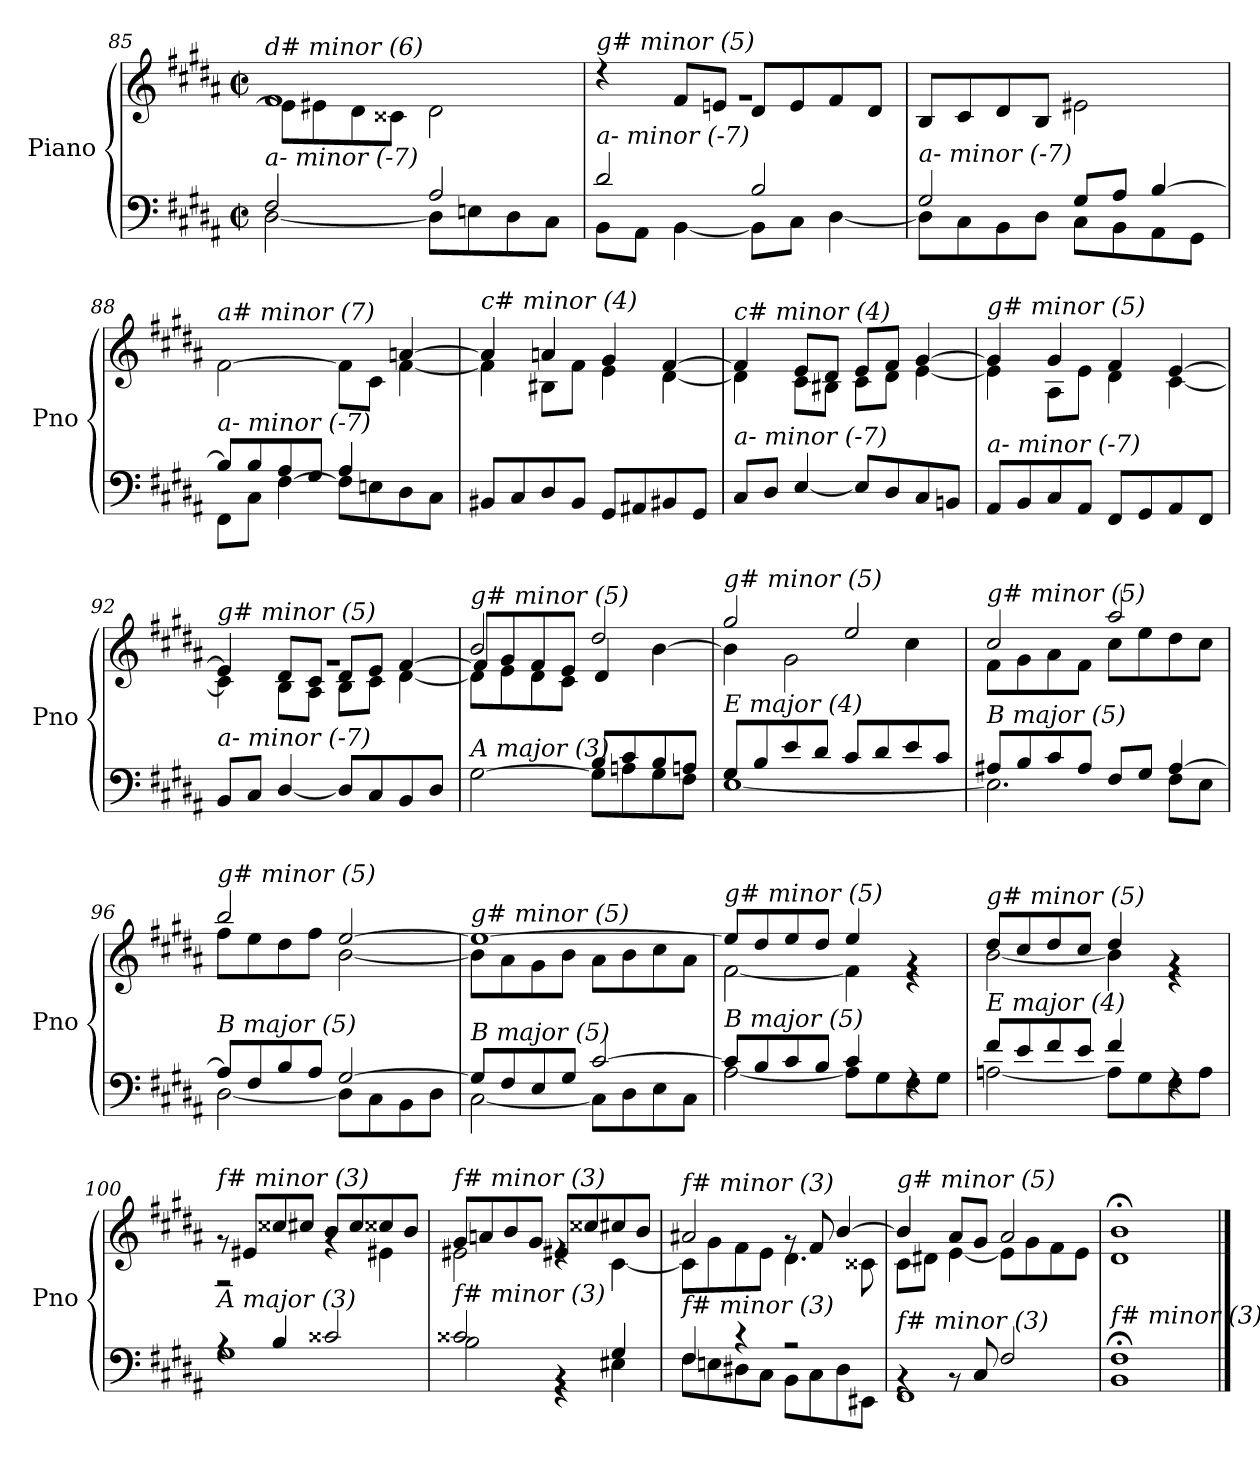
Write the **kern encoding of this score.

**kern	**kern
*part1	*part1
*staff2	*staff1
*I"Piano	*
*I'Pno	*
*clefF4	*clefG2
*k[f#c#g#d#a#]	*k[f#c#g#d#a#]
*M2/2	*M2/2
*met(c|)	*met(c|)
=85	=85
*^	*^
!	!	!LO:TX:i:t=d# minor (6)	!
!LO:TX:i:t=a- minor (-7)	!	!	!
2F#/	[2D#\	1f#	8e#\L]
.	.	.	8e#X\
.	.	.	8d#\
.	.	.	8c##X\J
2A#/	8D#\L]	.	2d#\
.	8En\	.	.
.	8D#\	.	.
.	8C#\J	.	.
=86	=86	=86	=86
!	!	!LO:TX:i:t=g# minor (5)	!
!LO:TX:i:t=a- minor (-7)	!	!	!
2d#/	8BB\L	1rg	4rdd
.	8AA#\J	.	.
.	[4BB\	.	8f#/L
.	.	.	8en/J
2B/	8BB\L]	.	8d#/L
.	8C#\J	.	8e/
.	[4D#\	.	8f#/
.	.	.	8d#/J
!!LO:LB:g=z
=87	=87	=87	=87
!	!	!LO:TX:i:t=d# minor (6)	!
!LO:TX:i:t=a- minor (-7)	!	!	!
*	*	*v	*v
2G#/	8D#\L]	8B/L
.	8C#\	8c#/
.	8BB\	8d#/
.	8D#\J	8B/J
8G#/L	8C#\L	2e#X\
8A#/J	8BB\	.
[4B/	8AA#\	.
.	8GG#\J	.
=88	=88	=88
*	*^	*^
*	*	*	*	*^
!	!	!	!LO:TX:i:t=a# minor (7)	!	!
!LO:TX:i:t=a- minor (-7)	!	!	!	!	!
2.ryy	8B/L]	8FF#\L	[2f#\	2.ryy	2.ryy
.	8B/	8C#\J	.	.	.
.	8A#/	[4F#\	.	.	.
.	8G#/J	.	.	.	.
.	8F#\L]	4A#/	8f#\L]	.	.
.	8En\	.	8c#\J	.	.
4ryy	8D#\	4ryy	[4an/	[4f#\	4ryy
.	8C#\J	.	.	.	.
*	*v	*v	*	*	*
*	*	*	*v	*v
=89	=89	=89	=89
!	!	!LO:TX:i:t=c# minor (4)	!
!LO:TX:i:t=A- major (-4)	!	!	!
*v	*v	*	*
8BB#X/L	4a/]	4f#\]
8C#/	.	.
8D#/	4an/	8B#X\L
8BB#/J	.	8f#\J
8GG#/L	4g#/	4e\
8AA#X/	.	.
8BB#X/	[4f#/	[4d#\
8GG#/J	.	.
=90	=90	=90
!	!LO:TX:i:t=c# minor (4)	!
!LO:TX:i:t=a- minor (-7)	!	!
8C#/L	4f#/]	4d#\]
8D#/J	.	.
[4E/	8e/L	8c#\L
.	8d#/J	8B#X\J
8E/L]	8e/L	8c#\L
8D#/	8f#/J	8d#\J
8C#/	[4g#/	[4e\
8BBn/J	.	.
!!LO:LB:g=z	!!
=91	=91	=91
!	!LO:TX:i:t=g# minor (5)	!
!LO:TX:i:t=a- minor (-7)	!	!
8AA#/L	4g#/]	4e\]
8BB/	.	.
8C#/	4g#/	8A#\L
8AA#/J	.	8e\J
8FF#/L	4f#/	4d#\
8GG#/	.	.
8AA#/	[4e/	[4c#\
8FF#/J	.	.
=92	=92	=92
*	*	*^
!	!LO:TX:i:t=g# minor (5)	!	!
!LO:TX:i:t=a- minor (-7)	!	!	!
8BB/L	1rg	4c#\]	4e/]
8C#/J	.	.	.
[4D#/	.	8B\L	8d#/L
.	.	8A#\J	8c#/J
8D#/L]	.	8B\L	8d#/L
8C#/	.	8c#\J	8e/J
8BB/	.	[4d#\	[4f#/
8D#/J	.	.	.
=93	=93	=93	=93
*^	*	*	*^
*	*^	*	*	*	*
!	!	!	!LO:TX:i:t=g# minor (5)	!	!	!
!LO:TX:i:t=A major (3)	!	!	!	!	!	!
2ryy	[2G#\	2ryy	2b/	8d#\L]	8f#/L]	2ryy
.	.	.	.	8e\	8g#/	.
.	.	.	.	8d#\	8f#/	.
.	.	.	.	8c#\J	8e/J	.
2ryy	8B/L	8G#\L]	2dd#/	2ryy	4d#/	2ryy
.	8c#/	8An\	.	.	.	.
.	8B/	8G#\	.	.	[4b\	.
.	8An/J	8F#\J	.	.	.	.
*	*	*	*	*v	*v	*v
=94	=94	=94	=94	=94
!	!	!	!LO:TX:i:t=g# minor (5)	!
!LO:TX:i:t=E major (4)	!	!	!	!
*	*v	*v	*	*
8G#/L	[1E	2gg#/	4b\]
8B/	.	.	.
8e/	.	.	2g#\
8d#/J	.	.	.
8c#/L	.	2ee/	.
8d#/	.	.	.
8e/	.	.	4cc#\
8c#/J	.	.	.
=95	=95	=95	=95
!	!	!LO:TX:i:t=g# minor (5)	!
!LO:TX:i:t=B major (5)	!	!	!
8A#X/L	2.E\]	2cc#/	8f#\L
8B/	.	.	8g#\
8c#/	.	.	8a#\
8A#/J	.	.	8f#\J
8F#/L	.	2aa#/	8cc#\L
8G#/J	.	.	8ee\
[4A#/	8F#\L	.	8dd#\
.	8E\J	.	8cc#\J
!!LO:LB:g=z	!!
=96	=96	=96	=96
!	!	!LO:TX:i:t=g# minor (5)	!
!LO:TX:i:t=B major (5)	!	!	!
8A#/L]	[2D#\	2bb/	8ff#\L
8F#/	.	.	8ee\
8B/	.	.	8dd#\
8A#/J	.	.	8ff#\J
[2G#/	8D#\L]	[2ee/	[2b\
.	8C#\	.	.
.	8BB\	.	.
.	8D#\J	.	.
=97	=97	=97	=97
!	!	!LO:TX:i:t=g# minor (5)	!
!LO:TX:i:t=B major (5)	!	!	!
8G#/L]	[2C#\	1ee_	8b\L]
8F#/	.	.	8a#\
8E/	.	.	8g#\
8G#/J	.	.	8b\J
[2c#/	8C#\L]	.	8a#\L
.	8D#\	.	8b\
.	8E\	.	8cc#\
.	8C#\J	.	8a#\J
=98	=98	=98	=98
!	!	!LO:TX:i:t=g# minor (5)	!
!LO:TX:i:t=B major (5)	!	!	!
8c#/L]	[2A#\	8ee/L]	[2f#\
8B/	.	8dd#/	.
8c#/	.	8ee/	.
8B/J	.	8dd#/J	.
4c#/	8A#\L]	4ee/	4f#\]
.	8G#\	.	.
4rF	8F#\	4rg	4r
.	8G#\J	.	.
=99	=99	=99	=99
!	!	!LO:TX:i:t=g# minor (5)	!
!LO:TX:i:t=E major (4)	!	!	!
8f#/L	[2An\	8dd#/L	[2b\
8e/	.	8cc#/	.
8f#/	.	8dd#/	.
8e/J	.	8cc#/J	.
4f#/	8A\L]	4dd#/	4b\]
.	8G#\	.	.
4rF	8F#\	4rg	4r
.	8A\J	.	.
!!LO:PB:g=z	!!
=100	=100	=100	=100
!	!	!LO:TX:i:t=f# minor (3)	!
!LO:TX:i:t=A major (3)	!	!	!
4rA	1G#	8rg	2r
.	.	8e#X/L	.
4B/	.	8cc##Xi/	.
.	.	8cc#/J	.
2c##Xi/	.	8b/L	4rg
.	.	8cc#/	.
.	.	8cc##Xi/	4e#X\
.	.	8b/J	.
=101	=101	=101	=101
!	!	!LO:TX:i:t=f# minor (3)	!
!LO:TX:i:t=f# minor (3)	!	!	!
2c##Xi/	2B\	8g#/L	2e#X\
.	.	8an/	.
.	.	8b/	.
.	.	8g#/J	.
4rBB	4r	8e#X/L	4re
.	.	8cc##Xi/	.
4G#/	4E#X\	8cc#/	[4c#\
.	.	8b/J	.
=102	=102	=102	=102
!	!	!LO:TX:i:t=f# minor (3)	!
!LO:TX:i:t=f# minor (3)	!	!	!
4F#/	8F#\L	2a#X/	8c#\L]
.	8En\	.	8g#\
4r	8D#X\	.	8f#\
.	8C#\J	.	8e\J
2r	8BB\L	8rg	4.d#\
.	8C#\	8f#/	.
.	8D#\	[4b/	.
.	8EE#X\J	.	8c##Xi\
=103	=103	=103	=103
!	!	!LO:TX:i:t=g# minor (5)	!
!LO:TX:i:t=f# minor (3)	!	!	!
4rBB	1FF#	4b/]	8c#\L
.	.	.	8d#X\J
8rBB	.	8a#/L	[4e\
8C#/	.	8g#/J	.
2F#/	.	2a#/	8e\L]
.	.	.	8g#\
.	.	.	8f#\
.	.	.	8e\J
*v	*v	*	*
=104	=104	=104
!	!LO:TX:i:t=g# minor (5)	!
!LO:TX:i:t=f# minor (3)	!	!
*	*v	*v
1BB;< 1F#;<	1d#;< 1b;<
==	==
*-	*-
